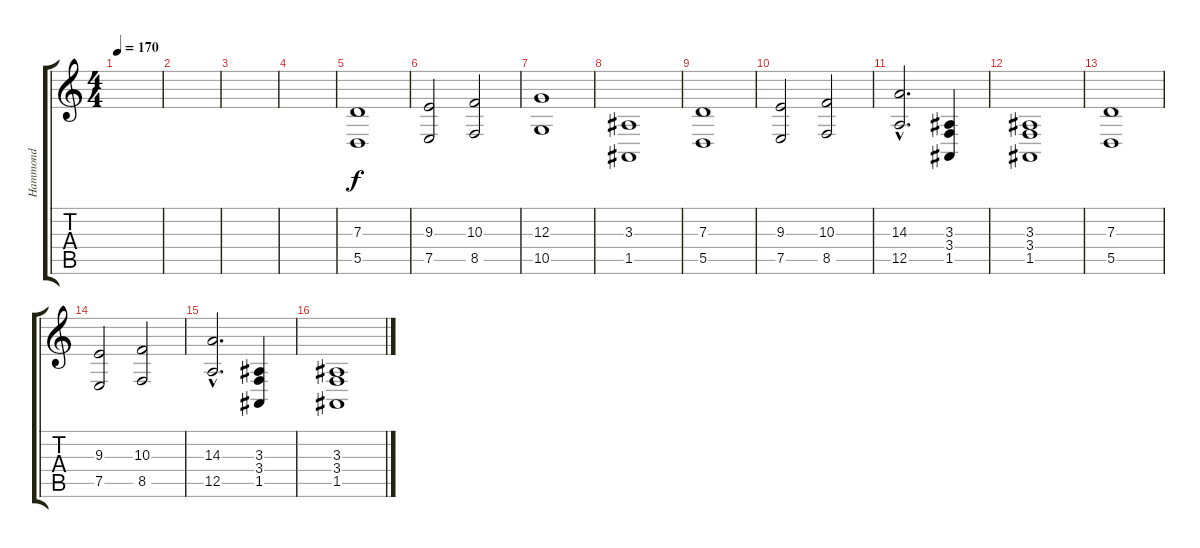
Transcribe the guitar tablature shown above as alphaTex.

\track ("Hammond" "Hammond") {instrument drawbarorgan}
\staff {score tabs}
\tuning (E4 B3 G3 D3 A2 E2) {hide}
\ts (4 4)
\tempo 170
\clef g2
\ks c
|
|
|
|
(7.3 5.5).1 |
(9.3 7.5).2 (10.3 8.5).2 |
(12.3 10.5).1 |
(3.3 1.5).1 |
(7.3 5.5).1 |
(9.3 7.5).2 (10.3 8.5).2 |
(14.3{hac} 12.5{hac}).2{d} (3.3 3.4 1.5).4 |
(3.3 3.4 1.5).1 |
(7.3 5.5).1 |
(9.3 7.5).2 (10.3 8.5).2 |
(14.3{hac} 12.5{hac}).2{d} (3.3 3.4 1.5).4 |
(3.3 3.4 1.5).1
